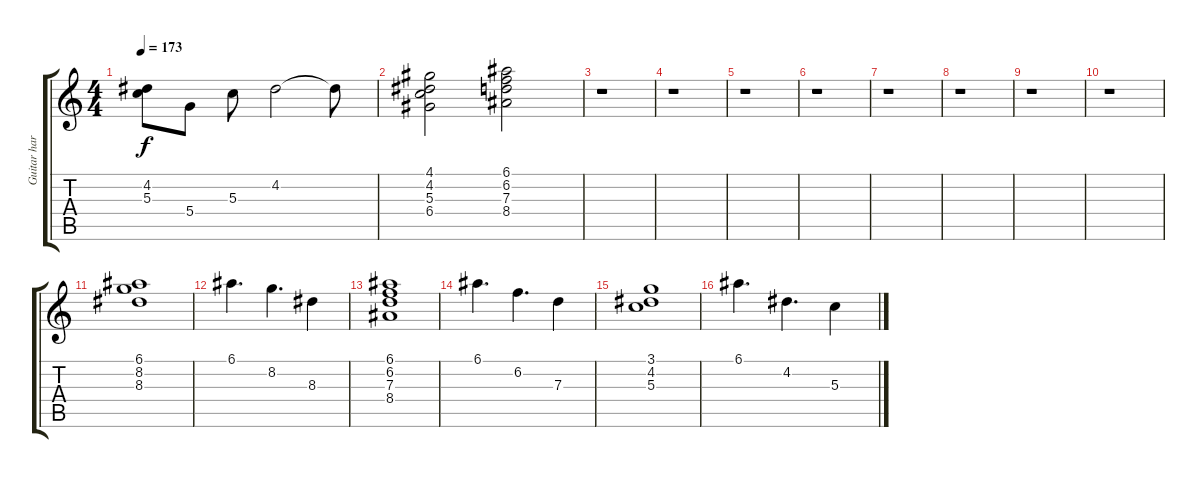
\track ("Guitar harmony Karou" "Guitar har") {instrument acousticguitarsteel}
\staff {score tabs}
\tuning (E4 B3 G3 D3 A2 E2) {hide}
\ts (4 4)
\tempo 173
\clef g2
\ks c
(4.2 5.3).8{dy f} 5.4.8 5.3.8 4.2.2 4.2{t}.8 |
(4.1 4.2 5.3 6.4).2 (6.1 6.2 7.3 8.4).2 |
r.1 |
r.1 |
r.1 |
r.1 |
r.1 |
r.1 |
r.1 |
r.1 |
(6.1 8.2 8.3).1 |
6.1.4{d} 8.2.4{d} 8.3.4 |
(6.1 6.2 7.3 8.4).1 |
6.1.4{d} 6.2.4{d} 7.3.4 |
(3.1 4.2 5.3).1 |
6.1.4{d} 4.2.4{d} 5.3.4
